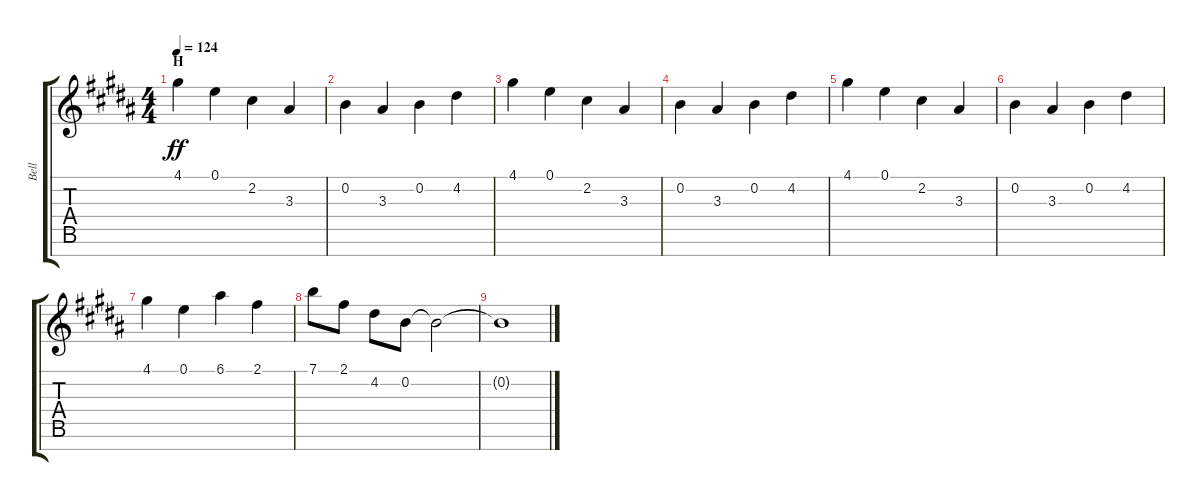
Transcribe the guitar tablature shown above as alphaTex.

\track ("Bell" "Bell") {instrument tubularbells}
\staff {score tabs}
\tuning (E5 B4 G4 D4 A3 E3 B2) {hide}
\ts (4 4)
\section ("" "H")
\tempo 124
\clef g2
\ks b
4.1.4{dy ff} 0.1.4 2.2.4 3.3.4 |
0.2.4 3.3.4 0.2.4 4.2.4 |
4.1.4 0.1.4 2.2.4 3.3.4 |
0.2.4 3.3.4 0.2.4 4.2.4 |
4.1.4 0.1.4 2.2.4 3.3.4 |
0.2.4 3.3.4 0.2.4 4.2.4 |
4.1.4 0.1.4 6.1.4 2.1.4 |
7.1.8 2.1.8 4.2.8 0.2.8 0.2{t}.2 |
0.2{t}.1
